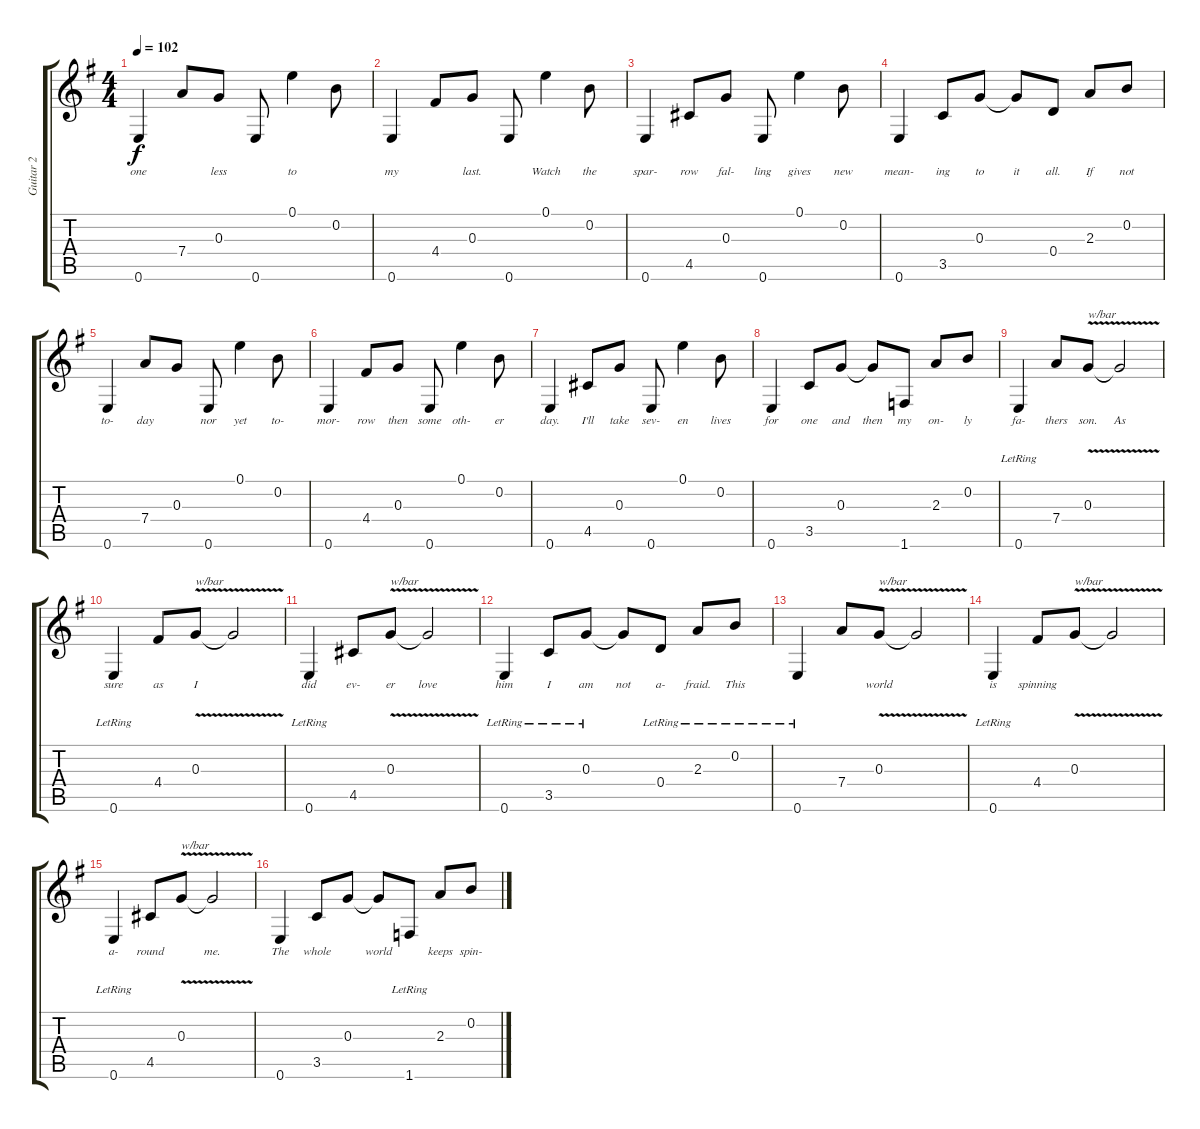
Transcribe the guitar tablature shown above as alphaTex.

\track ("Guitar 2" "Guitar 2") {instrument acousticguitarsteel}
\staff {score tabs}
\tuning (E4 B3 G3 D3 A2 E2) {hide}
\ts (4 4)
\tempo 102
\clef g2
\ks eminor
0.6.4{lyrics (0 "one") lyrics (1 "") lyrics (2 "") lyrics (3 "") lyrics (4 "") dy f} 7.4.8{lyrics (0 "") lyrics (1 "") lyrics (2 "") lyrics (3 "") lyrics (4 "")} 0.3.8{lyrics (0 "less") lyrics (1 "") lyrics (2 "") lyrics (3 "") lyrics (4 "")} 0.6.8{lyrics (0 "") lyrics (1 "") lyrics (2 "") lyrics (3 "") lyrics (4 "")} 0.1.4{lyrics (0 "to") lyrics (1 "") lyrics (2 "") lyrics (3 "") lyrics (4 "")} 0.2.8{lyrics (0 "") lyrics (1 "") lyrics (2 "") lyrics (3 "") lyrics (4 "")} |
0.6.4{lyrics (0 "my") lyrics (1 "") lyrics (2 "") lyrics (3 "") lyrics (4 "")} 4.4.8{lyrics (0 "") lyrics (1 "") lyrics (2 "") lyrics (3 "") lyrics (4 "")} 0.3.8{lyrics (0 "last.") lyrics (1 "") lyrics (2 "") lyrics (3 "") lyrics (4 "")} 0.6.8{lyrics (0 "") lyrics (1 "") lyrics (2 "") lyrics (3 "") lyrics (4 "")} 0.1.4{lyrics (0 "Watch") lyrics (1 "") lyrics (2 "") lyrics (3 "") lyrics (4 "")} 0.2.8{lyrics (0 "the") lyrics (1 "") lyrics (2 "") lyrics (3 "") lyrics (4 "")} |
0.6.4{lyrics (0 "spar-") lyrics (1 "") lyrics (2 "") lyrics (3 "") lyrics (4 "")} 4.5.8{lyrics (0 "row") lyrics (1 "") lyrics (2 "") lyrics (3 "") lyrics (4 "")} 0.3.8{lyrics (0 "fal-") lyrics (1 "") lyrics (2 "") lyrics (3 "") lyrics (4 "")} 0.6.8{lyrics (0 "ling") lyrics (1 "") lyrics (2 "") lyrics (3 "") lyrics (4 "")} 0.1.4{lyrics (0 "gives") lyrics (1 "") lyrics (2 "") lyrics (3 "") lyrics (4 "")} 0.2.8{lyrics (0 "new") lyrics (1 "") lyrics (2 "") lyrics (3 "") lyrics (4 "")} |
0.6.4{lyrics (0 "mean-") lyrics (1 "") lyrics (2 "") lyrics (3 "") lyrics (4 "")} 3.5.8{lyrics (0 "ing") lyrics (1 "") lyrics (2 "") lyrics (3 "") lyrics (4 "")} 0.3.8{lyrics (0 "to") lyrics (1 "") lyrics (2 "") lyrics (3 "") lyrics (4 "")} 0.3{t}.8{lyrics (0 "it") lyrics (1 "") lyrics (2 "") lyrics (3 "") lyrics (4 "")} 0.4.8{lyrics (0 "all.") lyrics (1 "") lyrics (2 "") lyrics (3 "") lyrics (4 "")} 2.3.8{lyrics (0 "If") lyrics (1 "") lyrics (2 "") lyrics (3 "") lyrics (4 "")} 0.2.8{lyrics (0 "not") lyrics (1 "") lyrics (2 "") lyrics (3 "") lyrics (4 "")} |
0.6.4{lyrics (0 "to-") lyrics (1 "") lyrics (2 "") lyrics (3 "") lyrics (4 "")} 7.4.8{lyrics (0 "day") lyrics (1 "") lyrics (2 "") lyrics (3 "") lyrics (4 "")} 0.3.8{lyrics (0 "") lyrics (1 "") lyrics (2 "") lyrics (3 "") lyrics (4 "")} 0.6.8{lyrics (0 "nor") lyrics (1 "") lyrics (2 "") lyrics (3 "") lyrics (4 "")} 0.1.4{lyrics (0 "yet") lyrics (1 "") lyrics (2 "") lyrics (3 "") lyrics (4 "")} 0.2.8{lyrics (0 "to-") lyrics (1 "") lyrics (2 "") lyrics (3 "") lyrics (4 "")} |
0.6.4{lyrics (0 "mor-") lyrics (1 "") lyrics (2 "") lyrics (3 "") lyrics (4 "")} 4.4.8{lyrics (0 "row") lyrics (1 "") lyrics (2 "") lyrics (3 "") lyrics (4 "")} 0.3.8{lyrics (0 "then") lyrics (1 "") lyrics (2 "") lyrics (3 "") lyrics (4 "")} 0.6.8{lyrics (0 "some") lyrics (1 "") lyrics (2 "") lyrics (3 "") lyrics (4 "")} 0.1.4{lyrics (0 "oth-") lyrics (1 "") lyrics (2 "") lyrics (3 "") lyrics (4 "")} 0.2.8{lyrics (0 "er") lyrics (1 "") lyrics (2 "") lyrics (3 "") lyrics (4 "")} |
0.6.4{lyrics (0 "day.") lyrics (1 "") lyrics (2 "") lyrics (3 "") lyrics (4 "")} 4.5.8{lyrics (0 "I'll") lyrics (1 "") lyrics (2 "") lyrics (3 "") lyrics (4 "")} 0.3.8{lyrics (0 "take") lyrics (1 "") lyrics (2 "") lyrics (3 "") lyrics (4 "")} 0.6.8{lyrics (0 "sev-") lyrics (1 "") lyrics (2 "") lyrics (3 "") lyrics (4 "")} 0.1.4{lyrics (0 "en") lyrics (1 "") lyrics (2 "") lyrics (3 "") lyrics (4 "")} 0.2.8{lyrics (0 "lives") lyrics (1 "") lyrics (2 "") lyrics (3 "") lyrics (4 "")} |
0.6.4{lyrics (0 "for") lyrics (1 "") lyrics (2 "") lyrics (3 "") lyrics (4 "")} 3.5.8{lyrics (0 "one") lyrics (1 "") lyrics (2 "") lyrics (3 "") lyrics (4 "")} 0.3.8{lyrics (0 "and") lyrics (1 "") lyrics (2 "") lyrics (3 "") lyrics (4 "")} 0.3{t}.8{lyrics (0 "then") lyrics (1 "") lyrics (2 "") lyrics (3 "") lyrics (4 "")} 1.6.8{lyrics (0 "my") lyrics (1 "") lyrics (2 "") lyrics (3 "") lyrics (4 "")} 2.3.8{lyrics (0 "on-") lyrics (1 "") lyrics (2 "") lyrics (3 "") lyrics (4 "")} 0.2.8{lyrics (0 "ly") lyrics (1 "") lyrics (2 "") lyrics (3 "") lyrics (4 "")} |
0.6{lr}.4{lyrics (0 "fa-") lyrics (1 "") lyrics (2 "") lyrics (3 "") lyrics (4 "")} 7.4.8{lyrics (0 "thers") lyrics (1 "") lyrics (2 "") lyrics (3 "") lyrics (4 "")} 0.3{v}.8{txt "w/bar" lyrics (0 "son.") lyrics (1 "") lyrics (2 "") lyrics (3 "") lyrics (4 "")} 0.3{t}.2{lyrics (0 "As") lyrics (1 "") lyrics (2 "") lyrics (3 "") lyrics (4 "")} |
0.6{lr}.4{lyrics (0 "sure") lyrics (1 "") lyrics (2 "") lyrics (3 "") lyrics (4 "")} 4.4.8{lyrics (0 "as") lyrics (1 "") lyrics (2 "") lyrics (3 "") lyrics (4 "")} 0.3{v}.8{txt "w/bar" lyrics (0 "I") lyrics (1 "") lyrics (2 "") lyrics (3 "") lyrics (4 "")} 0.3{t}.2{lyrics (0 "") lyrics (1 "") lyrics (2 "") lyrics (3 "") lyrics (4 "")} |
0.6{lr}.4{lyrics (0 "did") lyrics (1 "") lyrics (2 "") lyrics (3 "") lyrics (4 "")} 4.5.8{lyrics (0 "ev-") lyrics (1 "") lyrics (2 "") lyrics (3 "") lyrics (4 "")} 0.3{v}.8{txt "w/bar" lyrics (0 "er") lyrics (1 "") lyrics (2 "") lyrics (3 "") lyrics (4 "")} 0.3{t}.2{lyrics (0 "love") lyrics (1 "") lyrics (2 "") lyrics (3 "") lyrics (4 "")} |
0.6{lr}.4{lyrics (0 "him") lyrics (1 "") lyrics (2 "") lyrics (3 "") lyrics (4 "")} 3.5{lr}.8{lyrics (0 "I") lyrics (1 "") lyrics (2 "") lyrics (3 "") lyrics (4 "")} 0.3{lr}.8{lyrics (0 "am") lyrics (1 "") lyrics (2 "") lyrics (3 "") lyrics (4 "")} 0.3{t}.8{lyrics (0 "not") lyrics (1 "") lyrics (2 "") lyrics (3 "") lyrics (4 "")} 0.4{lr}.8{lyrics (0 "a-") lyrics (1 "") lyrics (2 "") lyrics (3 "") lyrics (4 "")} 2.3{lr}.8{lyrics (0 "fraid.") lyrics (1 "") lyrics (2 "") lyrics (3 "") lyrics (4 "")} 0.2{lr}.8{lyrics (0 "This") lyrics (1 "") lyrics (2 "") lyrics (3 "") lyrics (4 "")} |
0.6{lr}.4{lyrics (0 "") lyrics (1 "") lyrics (2 "") lyrics (3 "") lyrics (4 "")} 7.4.8{lyrics (0 "") lyrics (1 "") lyrics (2 "") lyrics (3 "") lyrics (4 "")} 0.3{v}.8{txt "w/bar" lyrics (0 "world") lyrics (1 "") lyrics (2 "") lyrics (3 "") lyrics (4 "")} 0.3{t}.2{lyrics (0 "") lyrics (1 "") lyrics (2 "") lyrics (3 "") lyrics (4 "")} |
0.6{lr}.4{lyrics (0 "is") lyrics (1 "") lyrics (2 "") lyrics (3 "") lyrics (4 "")} 4.4.8{lyrics (0 "spinning") lyrics (1 "") lyrics (2 "") lyrics (3 "") lyrics (4 "")} 0.3{v}.8{txt "w/bar" lyrics (0 "") lyrics (1 "") lyrics (2 "") lyrics (3 "") lyrics (4 "")} 0.3{t}.2{lyrics (0 "") lyrics (1 "") lyrics (2 "") lyrics (3 "") lyrics (4 "")} |
0.6{lr}.4{lyrics (0 "a-") lyrics (1 "") lyrics (2 "") lyrics (3 "") lyrics (4 "")} 4.5.8{lyrics (0 "round") lyrics (1 "") lyrics (2 "") lyrics (3 "") lyrics (4 "")} 0.3{v}.8{txt "w/bar" lyrics (0 "") lyrics (1 "") lyrics (2 "") lyrics (3 "") lyrics (4 "")} 0.3{t}.2{lyrics (0 "me.") lyrics (1 "") lyrics (2 "") lyrics (3 "") lyrics (4 "")} |
0.6.4{lyrics (0 "The") lyrics (1 "") lyrics (2 "") lyrics (3 "") lyrics (4 "")} 3.5.8{lyrics (0 "whole") lyrics (1 "") lyrics (2 "") lyrics (3 "") lyrics (4 "")} 0.3.8{lyrics (0 "") lyrics (1 "") lyrics (2 "") lyrics (3 "") lyrics (4 "")} 0.3{t}.8{lyrics (0 "world") lyrics (1 "") lyrics (2 "") lyrics (3 "") lyrics (4 "")} 1.6{lr}.8{lyrics (0 "") lyrics (1 "") lyrics (2 "") lyrics (3 "") lyrics (4 "")} 2.3.8{lyrics (0 "keeps") lyrics (1 "") lyrics (2 "") lyrics (3 "") lyrics (4 "")} 0.2.8{lyrics (0 "spin-") lyrics (1 "") lyrics (2 "") lyrics (3 "") lyrics (4 "")}
